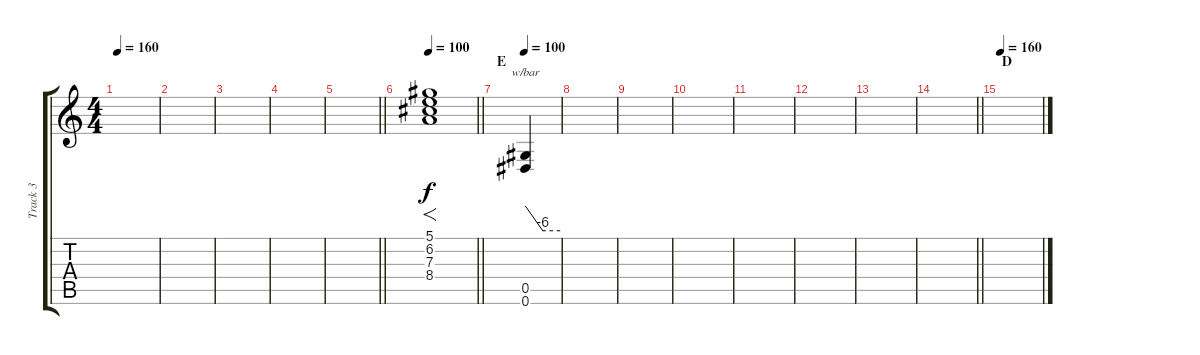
\track ("Track 3" "Track 3") {instrument distortionguitar}
\staff {score tabs}
\tuning (Eb4 Bb3 Gb3 Db3 Ab2 Eb2) {hide}
\ts (4 4)
\tempo 160
\clef g2
\ks c
|
|
|
|
\barLineRight lightlight
|
\tempo 100
\barLineRight lightlight
(5.1 6.2 7.3 8.4).1{f instrument reversecymbal} |
\section ("" "E")
\tempo 100
(0.5 0.6).4{tbe (custom default 0 0 30 -24 60 -24) instrument lead8bassandlead} |
|
|
|
|
|
|
\barLineRight lightlight
|
\section ("" "D")
\tempo 160
